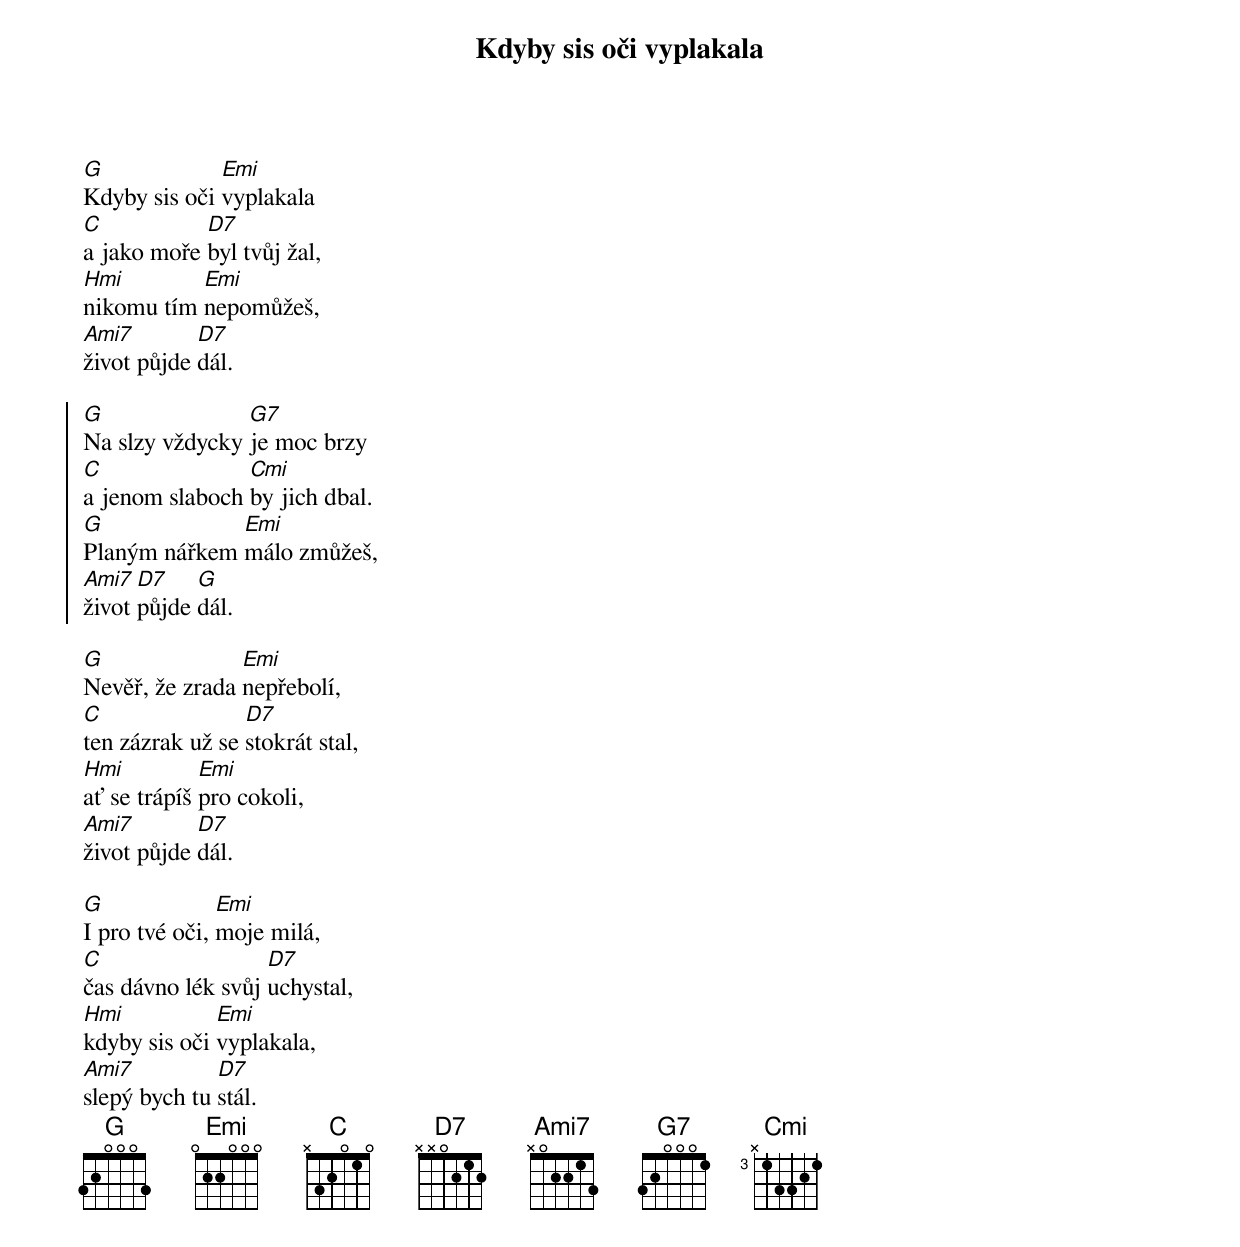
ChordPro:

{title: Kdyby sis oči vyplakala}
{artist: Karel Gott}
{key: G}
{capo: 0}
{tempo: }
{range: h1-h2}
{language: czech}
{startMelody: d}
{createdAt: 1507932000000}
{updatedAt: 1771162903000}
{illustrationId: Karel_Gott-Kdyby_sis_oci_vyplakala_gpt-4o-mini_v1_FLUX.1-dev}
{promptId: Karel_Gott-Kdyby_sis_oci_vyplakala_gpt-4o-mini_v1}

{start_of_verse}
[G]Kdyby sis oči [Emi]vyplakala
[C]a jako moře [D7]byl tvůj žal,
[Hmi]nikomu tím [Emi]nepomůžeš,
[Ami7]život půjde [D7]dál.
{end_of_verse}

{start_of_chorus}
[G]Na slzy vždycky [G7]je moc brzy
[C]a jenom slaboch [Cmi]by jich dbal.
[G]Planým nářkem [Emi]málo zmůžeš,
[Ami7]život [D7]půjde [G]dál.
{end_of_chorus}

{start_of_verse}
[G]Nevěř, že zrada [Emi]nepřebolí,
[C]ten zázrak už se [D7]stokrát stal,
[Hmi]ať se trápíš [Emi]pro cokoli,
[Ami7]život půjde [D7]dál.
{end_of_verse}

{start_of_verse}
[G]I pro tvé oči, [Emi]moje milá,
[C]čas dávno lék svůj [D7]uchystal,
[Hmi]kdyby sis oči [Emi]vyplakala,
[Ami7]slepý bych tu [D7]stál.
{end_of_verse}
